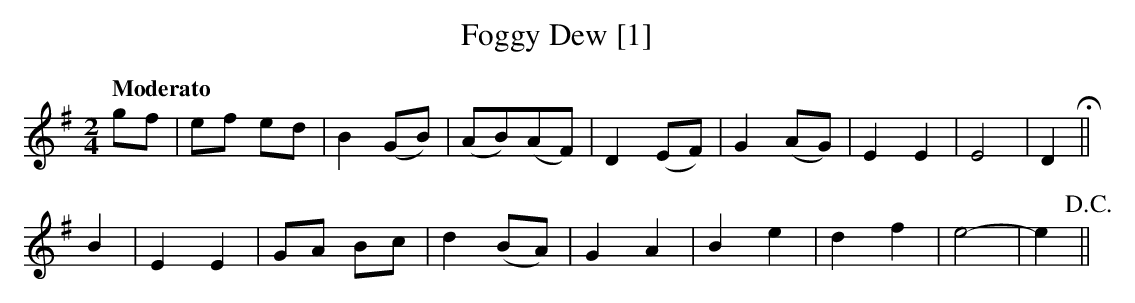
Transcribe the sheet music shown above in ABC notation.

X:1
T:Foggy Dew [1]
M:2/4
L:1/8
Q:"Moderato"
K:Emin
gf|ef ed|B2 (GB) |(AB)(AF)|D2 (EF)|G2 (AG) |E2E2|E4-|D2!fermata!||
B2|E2E2|GA Bc|d2 (BA) |G2A2|B2e2|d2f2|e4-|e2!D.C.!||
